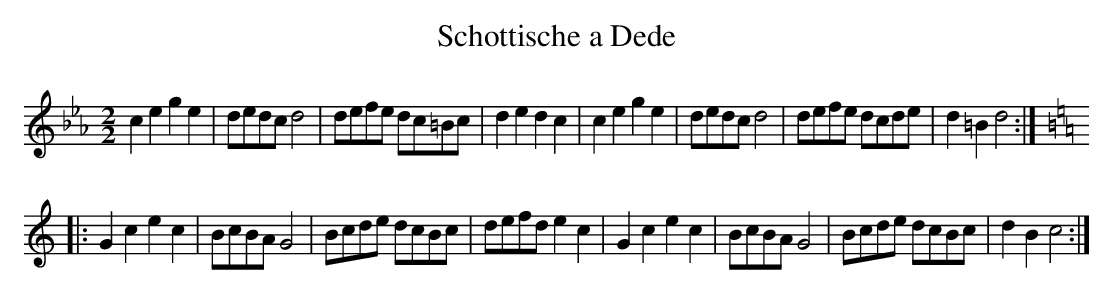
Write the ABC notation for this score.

X:1
T:Schottische a Dede
M:2/2
L:1/8
K:Cm
c2e2g2e2 | dedc d4 | defe dc=Bc | d2e2 d2c2 |\
c2e2g2e2 | dedc d4 | defe dcde | d2=B2 d4 :|
[K:C]\
|:\
G2c2e2c2 | BcBA G4 | Bcde dcBc | defd e2c2 |\
G2c2e2c2 | BcBA G4 | Bcde dcBc | d2B2 c4 :|
